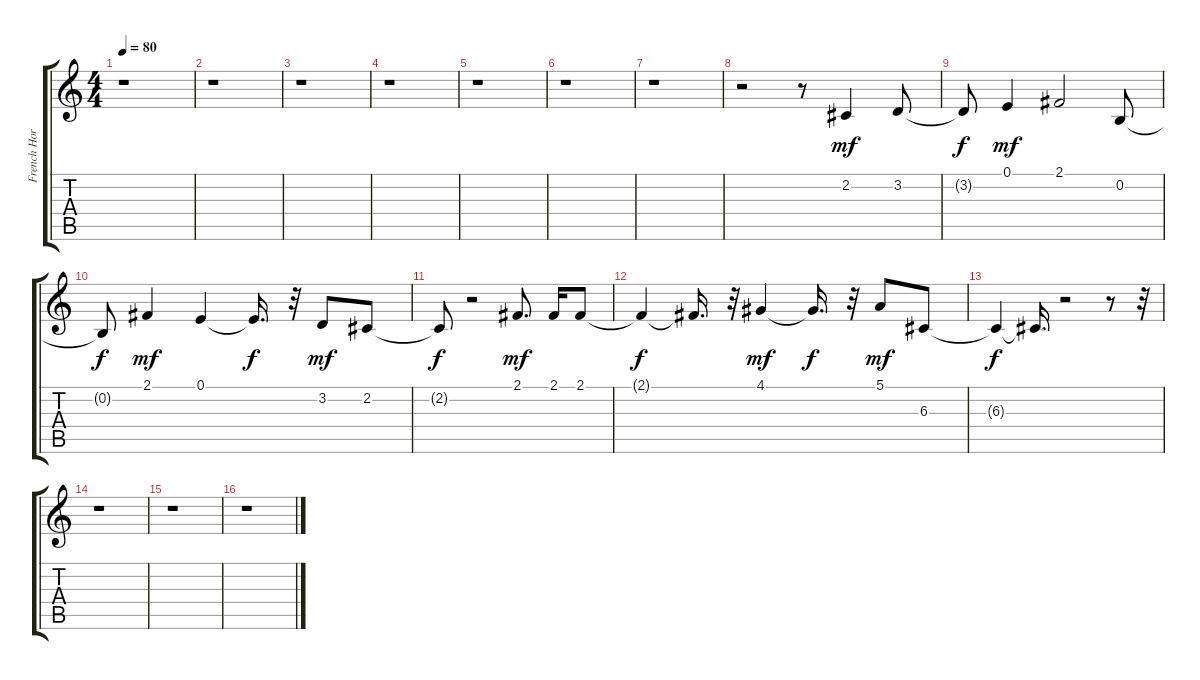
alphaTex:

\track ("French Horn" "French Hor") {instrument frenchhorn}
\staff {score tabs}
\tuning (E4 B3 G3 D3 A2 E2) {hide}
\ts (4 4)
\tempo 80
\clef g2
\ks c
r.1{dy mf instrument frenchhorn} |
r.1 |
r.1 |
r.1 |
r.1 |
r.1 |
r.1 |
r.2 r.8 2.2.4 3.2.8 |
3.2{t}.8{dy f} 0.1.4{dy mf} 2.1.2 0.2.8 |
0.2{t}.8{dy f} 2.1.4{dy mf} 0.1.4 0.1{t}.16{d dy f} r.32 3.2.8{dy mf} 2.2.8 |
2.2{t}.8{dy f} r.2 2.1.8{d dy mf} 2.1.16 2.1.8 |
2.1{t}.4{dy f} 2.1{t}.16{d} r.32 4.1.4{dy mf} 4.1{t}.16{d dy f} r.32 5.1.8{dy mf} 6.3.8 |
6.3{t}.4{dy f} 6.3{t}.16{d} r.2 r.8 r.32 |
r.1 |
r.1 |
r.1
